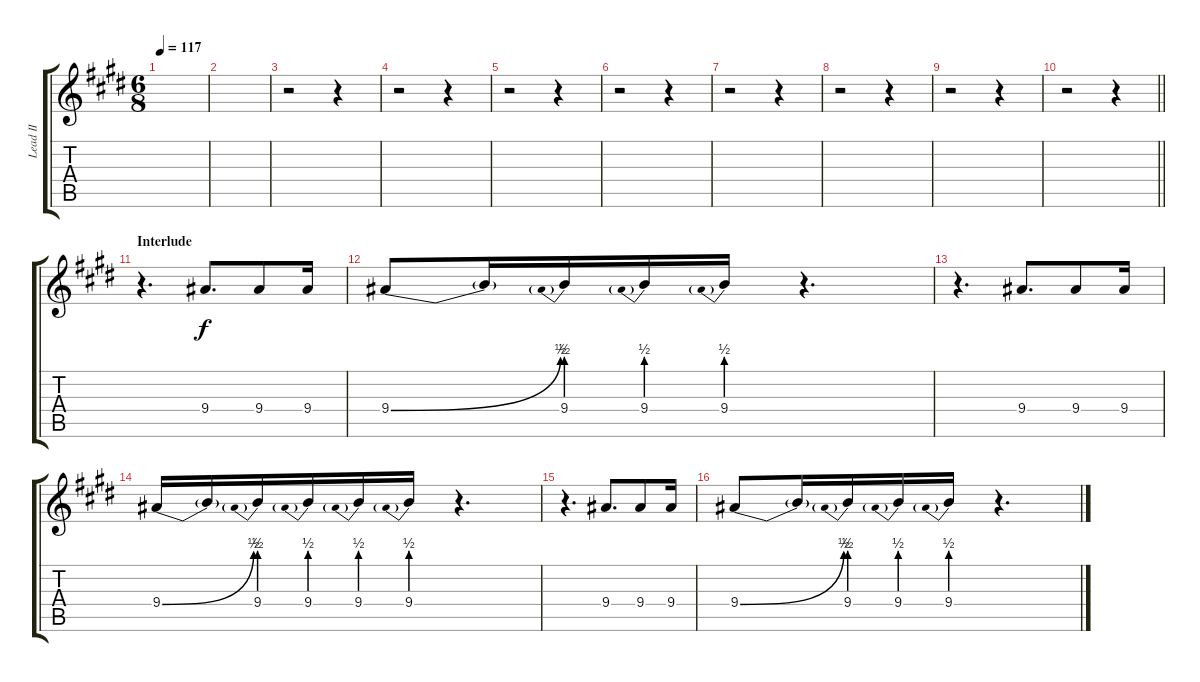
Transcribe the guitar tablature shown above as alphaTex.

\track ("Lead II" "Lead II") {instrument distortionguitar}
\staff {score tabs}
\tuning (Eb4 Bb3 Gb3 Db3 Ab2 Db2) {hide}
\ts (6 8)
\tempo 117
\clef g2
\ks c#minor
|
|
r.2 r.4 |
r.2 r.4 |
r.2 r.4 |
r.2 r.4 |
r.2 r.4 |
r.2 r.4 |
r.2 r.4 |
\barLineRight lightlight
r.2 r.4 |
\section ("" "Interlude")
r.4{d} 9.4.8{d} 9.4.8 9.4.16 |
9.4{be (bend 0 0 60 2)}.8 9.4{t}.16 9.4{be (prebend 0 2 60 2)}.16 9.4{be (prebend 0 2 60 2)}.16 9.4{be (prebend 0 2 60 2)}.16 r.4{d} |
r.4{d} 9.4.8{d} 9.4.8 9.4.16 |
9.4{be (bend 0 0 60 2)}.16 9.4{t}.16 9.4{be (prebend 0 2 60 2)}.16 9.4{be (prebend 0 2 60 2)}.16 9.4{be (prebend 0 2 60 2)}.16 9.4{be (prebend 0 2 60 2)}.16 r.4{d} |
r.4{d} 9.4.8{d} 9.4.8 9.4.16 |
9.4{be (bend 0 0 60 2)}.8 9.4{t}.16 9.4{be (prebend 0 2 60 2)}.16 9.4{be (prebend 0 2 60 2)}.16 9.4{be (prebend 0 2 60 2)}.16 r.4{d}
